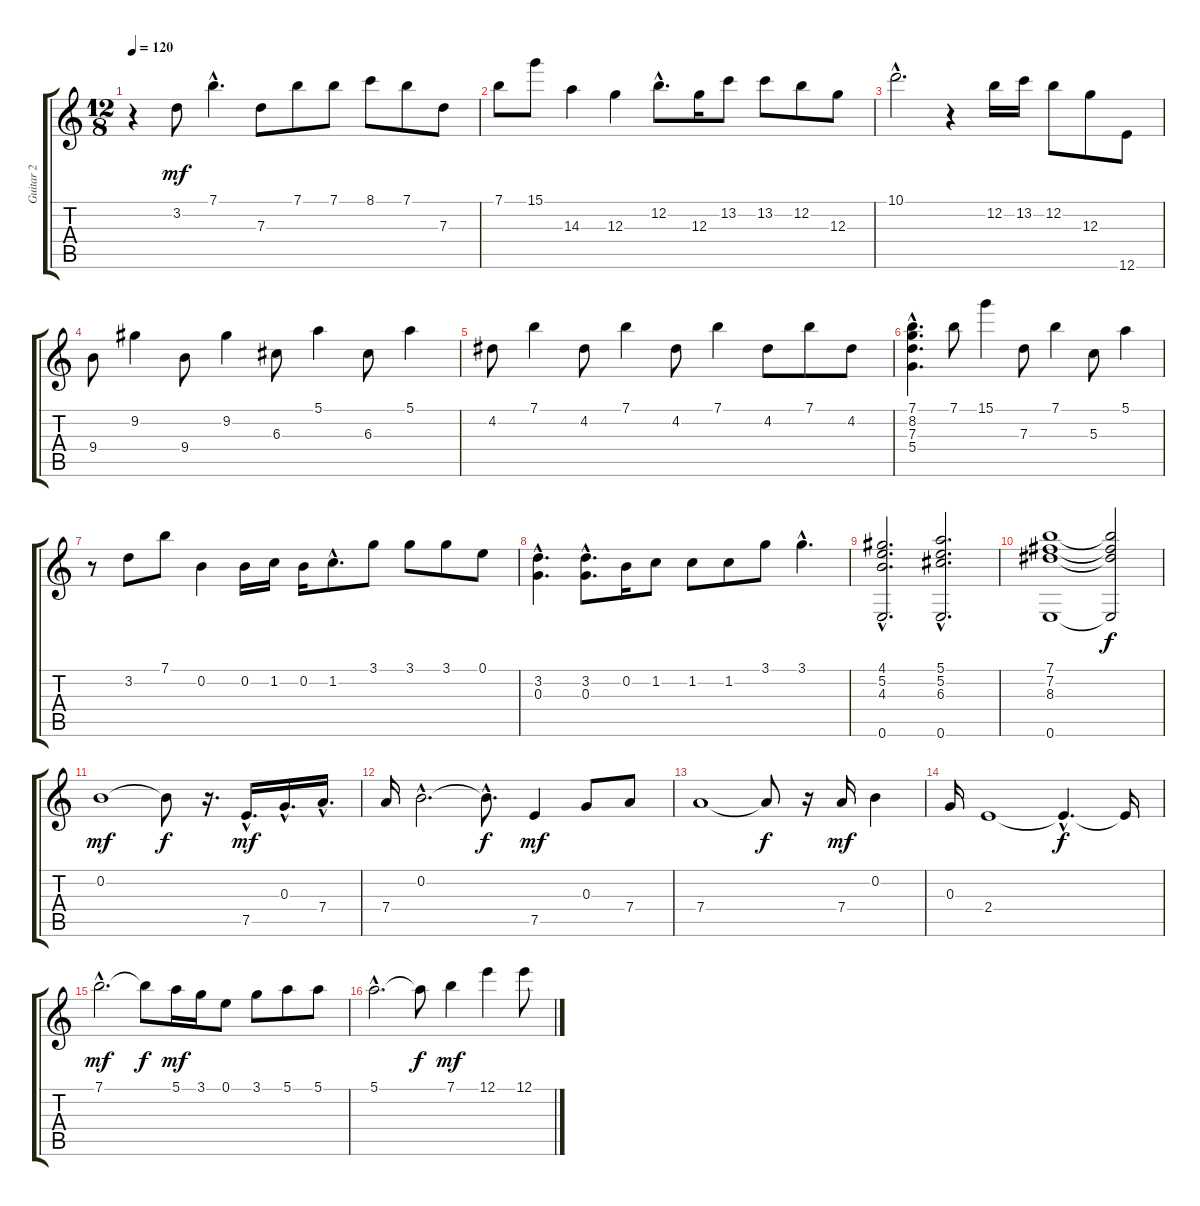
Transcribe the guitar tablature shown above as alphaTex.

\track ("Guitar 2" "Guitar 2") {instrument overdrivenguitar}
\staff {score tabs}
\tuning (E4 B3 G3 D3 A2 E2) {hide}
\ts (12 8)
\tempo 120
\clef g2
\ks c
r.4{dy mf} 3.2.8 7.1{hac}.4{d} 7.3.8 7.1.8 7.1.8 8.1.8 7.1.8 7.3.8 |
7.1.8 15.1.8 14.3.4 12.3.4 12.2{hac}.8{d} 12.3.16 13.2.8 13.2.8 12.2.8 12.3.8 |
10.1{hac}.2{d} r.4 12.2.16 13.2.16 12.2.8 12.3.8 12.6.8 |
9.4.8 9.2.4 9.4.8 9.2.4 6.3.8 5.1.4 6.3.8 5.1.4 |
4.2.8 7.1.4 4.2.8 7.1.4 4.2.8 7.1.4 4.2.8 7.1.8 4.2.8 |
(7.1{hac} 8.2{hac} 7.3{hac} 5.4{hac}).4{d} 7.1.8 15.1.4 7.3.8 7.1.4 5.3.8 5.1.4 |
r.8 3.2.8 7.1.8 0.2.4 0.2.16 1.2.16 0.2.16 1.2{hac}.8{d} 3.1.8 3.1.8 3.1.8 0.1.8 |
(3.2{hac} 0.3{hac}).4{d} (3.2{hac} 0.3{hac}).8{d} 0.2.16 1.2.8 1.2.8 1.2.8 3.1.8 3.1{hac}.4{d} |
(4.1{hac} 5.2{hac} 4.3{hac} 0.6{hac}).2{d} (5.1{hac} 5.2{hac} 6.3{hac} 0.6{hac}).2{d} |
(7.1 7.2 8.3 0.6).1 (7.1{t} 7.2{t} 8.3{t} 0.6{t}).2{dy f} |
0.2.1{dy mf} 0.2{t}.8{dy f} r.16{d} 7.5{hac}.16{d dy mf} 0.3{hac}.16{d} 7.4{hac}.16{d} |
7.4.16 0.2{hac}.2{d} 0.2{hac t}.8{d dy f} 7.5.4{dy mf} 0.3.8 7.4.8 |
7.4.1 7.4{t}.8{dy f} r.16 7.4.16{dy mf} 0.2.4 |
0.3.16 2.4.1 2.4{hac t}.4{d dy f} 2.4{t}.16 |
7.1{hac}.2{d dy mf} 7.1{t}.8{dy f} 5.1.16{dy mf} 3.1.16 0.1.8 3.1.8 5.1.8 5.1.8 |
5.1{hac}.2{d} 5.1{t}.8{dy f} 7.1.4{dy mf} 12.1.4 12.1.8
